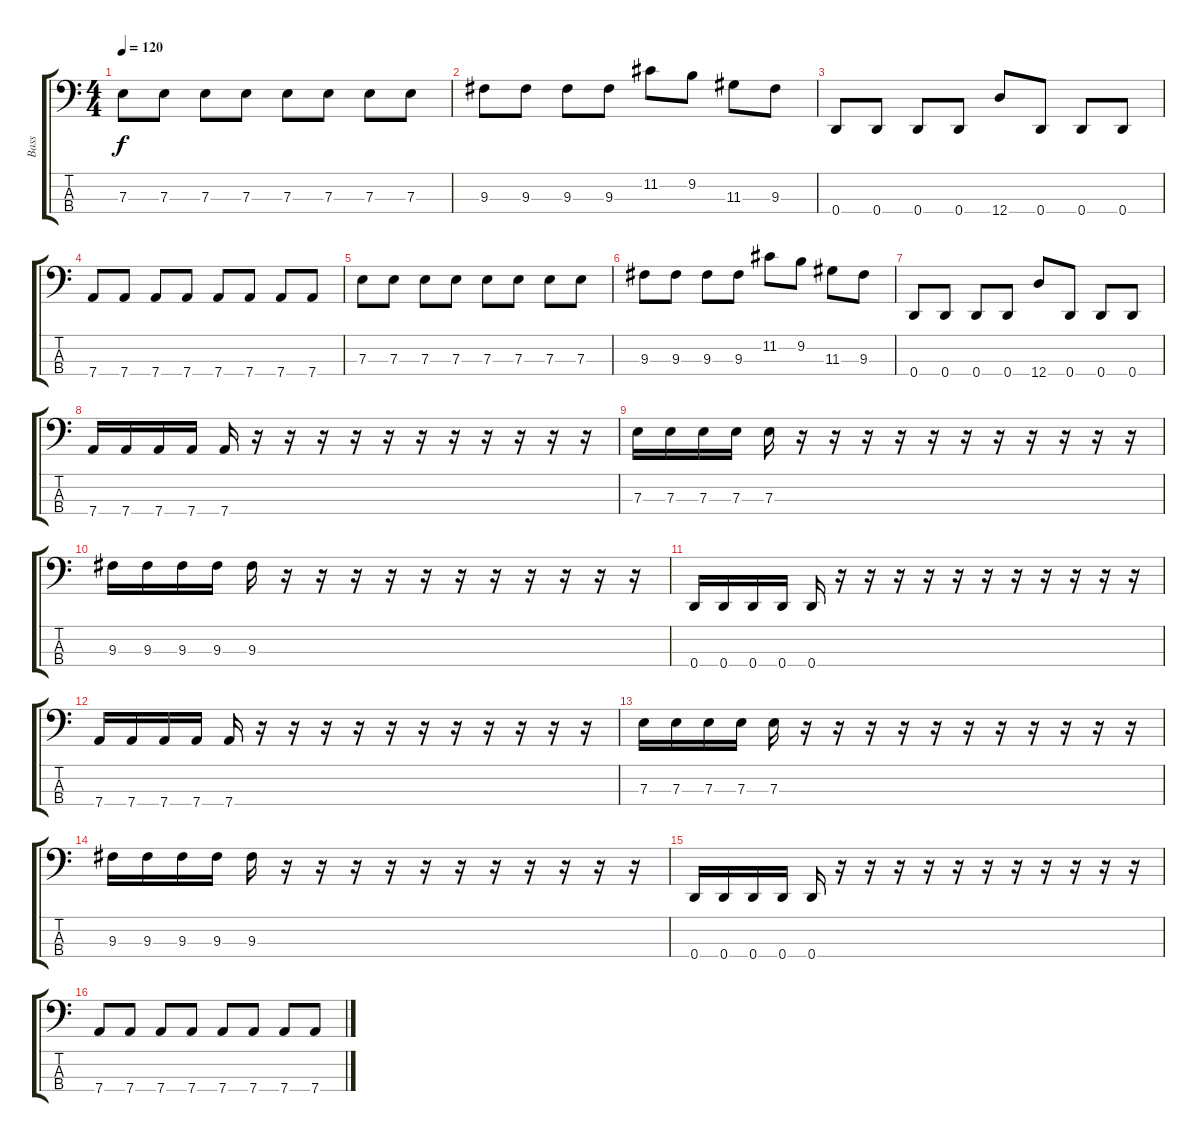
\track ("Bass" "Bass") {instrument electricbassfinger}
\staff {score tabs}
\tuning (G2 D2 A1 D1) {hide}
\ts (4 4)
\tempo 120
\clef f4
\ks c
7.3.8{dy f} 7.3.8 7.3.8 7.3.8 7.3.8 7.3.8 7.3.8 7.3.8 |
9.3.8 9.3.8 9.3.8 9.3.8 11.2.8 9.2.8 11.3.8 9.3.8 |
0.4.8 0.4.8 0.4.8 0.4.8 12.4.8 0.4.8 0.4.8 0.4.8 |
7.4.8 7.4.8 7.4.8 7.4.8 7.4.8 7.4.8 7.4.8 7.4.8 |
7.3.8 7.3.8 7.3.8 7.3.8 7.3.8 7.3.8 7.3.8 7.3.8 |
9.3.8 9.3.8 9.3.8 9.3.8 11.2.8 9.2.8 11.3.8 9.3.8 |
0.4.8 0.4.8 0.4.8 0.4.8 12.4.8 0.4.8 0.4.8 0.4.8 |
7.4.16 7.4.16 7.4.16 7.4.16 7.4.16 r.16 r.16 r.16 r.16 r.16 r.16 r.16 r.16 r.16 r.16 r.16 |
7.3.16 7.3.16 7.3.16 7.3.16 7.3.16 r.16 r.16 r.16 r.16 r.16 r.16 r.16 r.16 r.16 r.16 r.16 |
9.3.16 9.3.16 9.3.16 9.3.16 9.3.16 r.16 r.16 r.16 r.16 r.16 r.16 r.16 r.16 r.16 r.16 r.16 |
0.4.16 0.4.16 0.4.16 0.4.16 0.4.16 r.16 r.16 r.16 r.16 r.16 r.16 r.16 r.16 r.16 r.16 r.16 |
7.4.16 7.4.16 7.4.16 7.4.16 7.4.16 r.16 r.16 r.16 r.16 r.16 r.16 r.16 r.16 r.16 r.16 r.16 |
7.3.16 7.3.16 7.3.16 7.3.16 7.3.16 r.16 r.16 r.16 r.16 r.16 r.16 r.16 r.16 r.16 r.16 r.16 |
9.3.16 9.3.16 9.3.16 9.3.16 9.3.16 r.16 r.16 r.16 r.16 r.16 r.16 r.16 r.16 r.16 r.16 r.16 |
0.4.16 0.4.16 0.4.16 0.4.16 0.4.16 r.16 r.16 r.16 r.16 r.16 r.16 r.16 r.16 r.16 r.16 r.16 |
7.4.8 7.4.8 7.4.8 7.4.8 7.4.8 7.4.8 7.4.8 7.4.8
